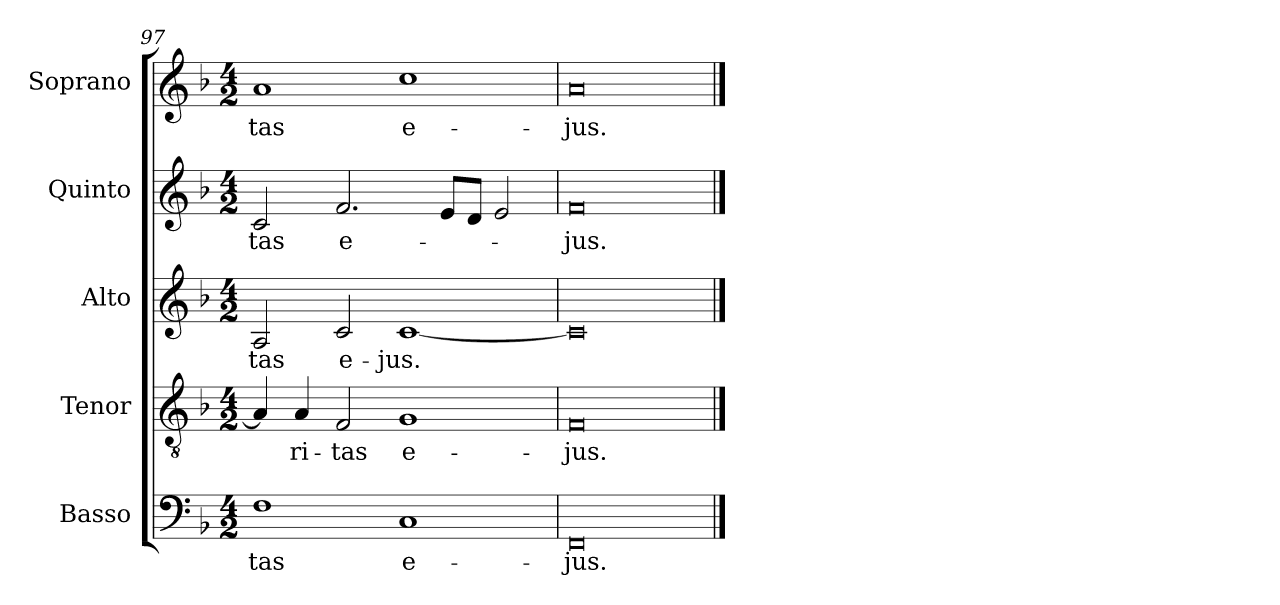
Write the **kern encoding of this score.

**kern	**text	**kern	**text	**kern	**text	**kern	**text	**kern	**text
*part5	*part5	*part4	*part4	*part3	*part3	*part2	*part2	*part1	*part1
*staff5	*staff5	*staff4	*staff4	*staff3	*staff3	*staff2	*staff2	*staff1	*staff1
*I"Basso	*	*I"Tenor	*	*I"Alto	*	*I"Quinto	*	*I"Soprano	*
*I'B.	*	*I'T.	*	*I'A.	*	*I'Q.	*	*I'S.	*
*clefF4	*	*clefGv2	*	*clefG2	*	*clefG2	*	*clefG2	*
*	*	*ITrd7c12	*	*	*	*	*	*	*
*k[b-]	*	*k[b-]	*	*k[b-]	*	*k[b-]	*	*k[b-]	*
*F:	*	*F:	*	*F:	*	*F:	*	*F:	*
*M4/2	*	*M4/2	*	*M4/2	*	*M4/2	*	*M4/2	*
=97	=97	=97	=97	=97	=97	=97	=97	=97	=97
!	!LO:LY:b:color=#000000	!	!	!	!	!	!	!	!
!	!	!	!	!	!LO:LY:b:color=#000000	!	!	!	!
!	!	!	!	!	!	!	!LO:LY:b:color=#000000	!	!
!	!	!	!	!	!	!	!	!	!LO:LY:b:color=#000000
1Fi	-tas	4AAi/]	.	2Ai/	-tas	2ci/	-tas	1ai	-tas
!	!	!	!LO:LY:b:color=#000000	!	!	!	!	!	!
.	.	4AAi/	-ri-	.	.	.	.	.	.
!	!	!	!LO:LY:b:color=#000000	!	!	!	!	!	!
!	!	!	!	!	!LO:LY:b:color=#000000	!	!	!	!
!	!	!	!	!	!	!	!LO:LY:b:color=#000000	!	!
.	.	2FFi/	-tas	2ci/	e-	2.fi/	e-	.	.
!	!LO:LY:b:color=#000000	!	!	!	!	!	!	!	!
!	!	!	!LO:LY:b:color=#000000	!	!	!	!	!	!
!	!	!	!	!	!LO:LY:b:color=#000000	!	!	!	!
!	!	!	!	!	!	!	!	!	!LO:LY:b:color=#000000
1Ci	e-	1GGi	e-	[1ci	-jus.	.	.	1cci	e-
.	.	.	.	.	.	8ei/L	.	.	.
.	.	.	.	.	.	8di/J	.	.	.
.	.	.	.	.	.	2ei/	.	.	.
=98	=98	=98	=98	=98	=98	=98	=98	=98	=98
!	!LO:LY:b:color=#000000	!	!	!	!	!	!	!	!
!	!	!	!LO:LY:b:color=#000000	!	!	!	!	!	!
!	!	!	!	!	!	!	!LO:LY:b:color=#000000	!	!
!	!	!	!	!	!	!	!	!	!LO:LY:b:color=#000000
0FFi	-jus.	0FFi	-jus.	0ci]	.	0fi	-jus.	0ai	-jus.
==	==	==	==	==	==	==	==	==	==
*-	*-	*-	*-	*-	*-	*-	*-	*-	*-
